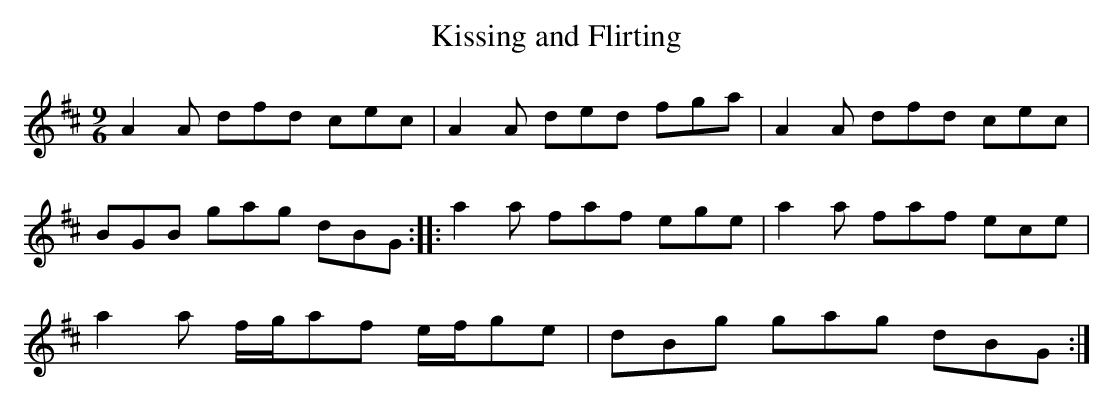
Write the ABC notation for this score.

X:1
T:Kissing and Flirting
M:9/6
L:1/8
K:D
A2A dfd cec|A2A ded fga|A2A dfd cec|
BGB gag dBG::a2a faf ege|a2a faf ece|
a2a f/g/af e/f/ge|dBg gag dBG:|]
